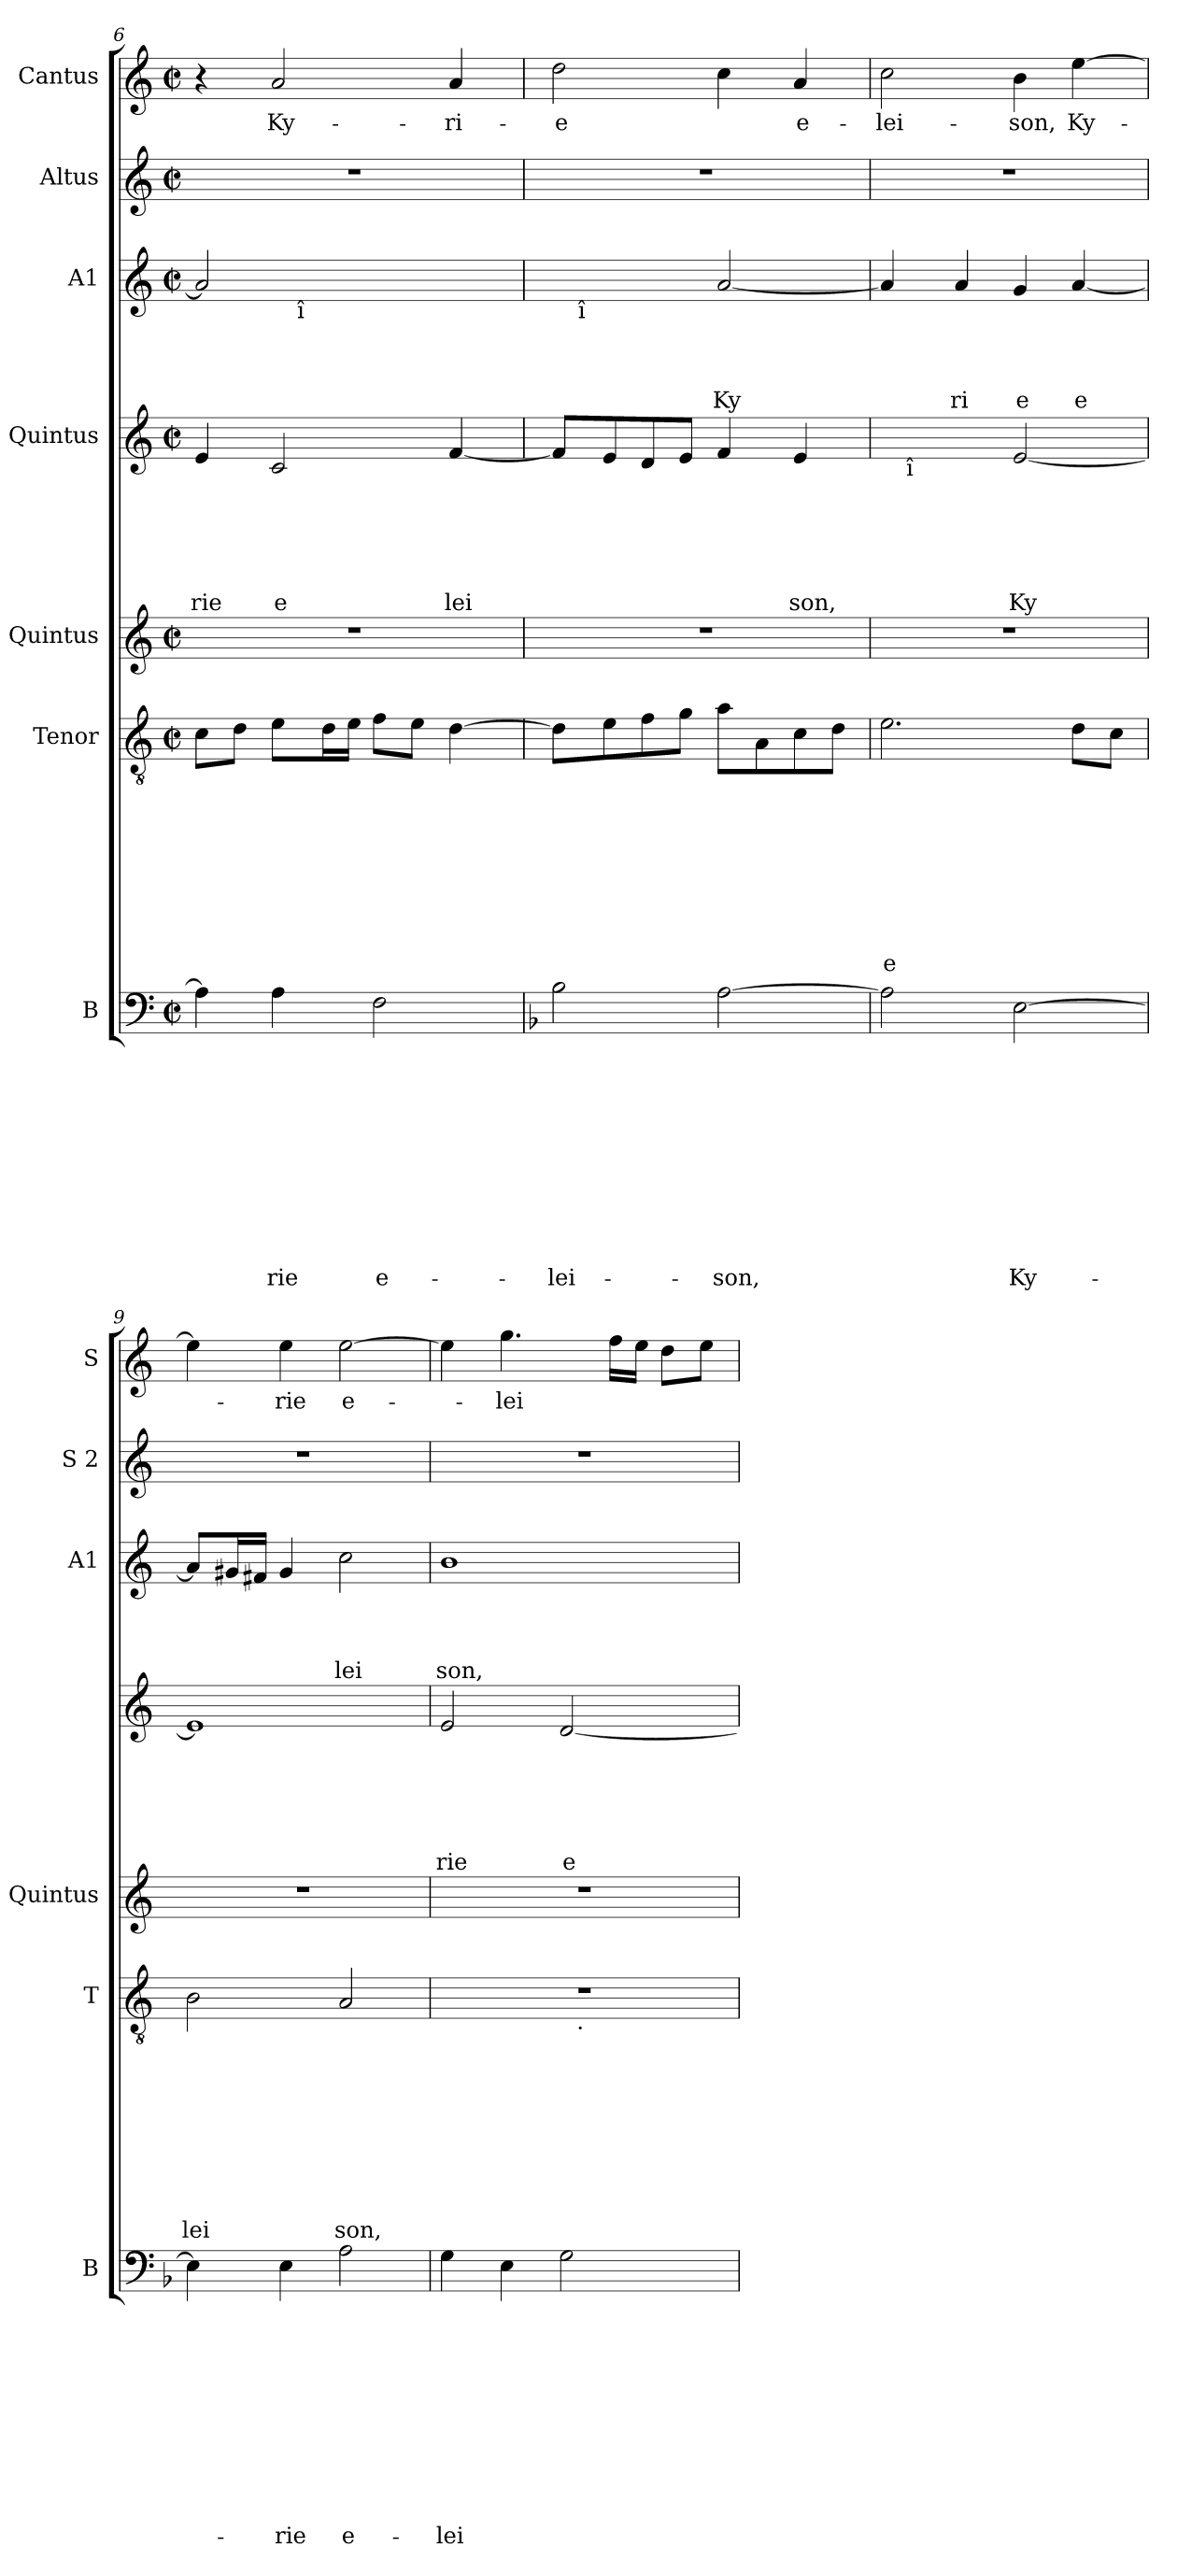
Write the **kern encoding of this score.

**kern	**text	**text	**text	**text	**text	**text	**text	**text	**text	**text	**text	**kern	**text	**text	**text	**text	**text	**text	**text	**text	**text	**kern	**kern	**text	**text	**text	**text	**text	**text	**kern	**text	**text	**text	**text	**kern	**kern	**text
*part7	*part7	*part7	*part7	*part7	*part7	*part7	*part7	*part7	*part7	*part7	*part7	*part6	*part6	*part6	*part6	*part6	*part6	*part6	*part6	*part6	*part6	*part5	*part4	*part4	*part4	*part4	*part4	*part4	*part4	*part3	*part3	*part3	*part3	*part3	*part2	*part1	*part1
*staff7	*staff7	*staff7	*staff7	*staff7	*staff7	*staff7	*staff7	*staff7	*staff7	*staff7	*staff7	*staff6	*staff6	*staff6	*staff6	*staff6	*staff6	*staff6	*staff6	*staff6	*staff6	*staff5	*staff4	*staff4	*staff4	*staff4	*staff4	*staff4	*staff4	*staff3	*staff3	*staff3	*staff3	*staff3	*staff2	*staff1	*staff1
*I"B	*	*	*	*	*	*	*	*	*	*	*	*I"Tenor	*	*	*	*	*	*	*	*	*	*I"Quintus	*I"Quintus	*	*	*	*	*	*	*I"A1	*	*	*	*	*I"Altus	*I"Cantus	*
*I'B	*	*	*	*	*	*	*	*	*	*	*	*I'T	*	*	*	*	*	*	*	*	*	*I'Quintus	*	*	*	*	*	*	*	*I'A1	*	*	*	*	*I'S 2	*I'S	*
*clefF4	*	*	*	*	*	*	*	*	*	*	*	*clefGv2	*	*	*	*	*	*	*	*	*	*clefG2	*clefG2	*	*	*	*	*	*	*clefG2	*	*	*	*	*clefG2	*clefG2	*
*k[]	*	*	*	*	*	*	*	*	*	*	*	*k[]	*	*	*	*	*	*	*	*	*	*k[]	*k[]	*	*	*	*	*	*	*k[]	*	*	*	*	*k[]	*k[]	*
*C:	*	*	*	*	*	*	*	*	*	*	*	*C:	*	*	*	*	*	*	*	*	*	*C:	*C:	*	*	*	*	*	*	*C:	*	*	*	*	*C:	*C:	*
*M2/2	*	*	*	*	*	*	*	*	*	*	*	*M2/2	*	*	*	*	*	*	*	*	*	*M2/2	*M2/2	*	*	*	*	*	*	*M2/2	*	*	*	*	*M2/2	*M2/2	*
*met(c|)	*	*	*	*	*	*	*	*	*	*	*	*met(c|)	*	*	*	*	*	*	*	*	*	*met(c|)	*met(c|)	*	*	*	*	*	*	*met(c|)	*	*	*	*	*met(c|)	*met(c|)	*
=6	=6	=6	=6	=6	=6	=6	=6	=6	=6	=6	=6	=6	=6	=6	=6	=6	=6	=6	=6	=6	=6	=6	=6	=6	=6	=6	=6	=6	=6	=6	=6	=6	=6	=6	=6	=6	=6
!	!	!	!	!	!	!	!	!	!	!	!	!	!	!	!	!	!	!	!	!	!	!	!	!	!	!	!	!	!LO:LY:b	!	!	!	!	!	!	!	!
*	*	*	*	*	*	*	*	*	*	*	*	*	*	*	*	*	*	*	*	*	*	*	*	*	*	*	*	*	*	*^	*	*	*	*	*	*	*
4A\]	.	.	.	.	.	.	.	.	.	.	.	8c\L	.	.	.	.	.	.	.	.	.	1r	4e/	.	.	.	.	.	rie	2a/]	4ryy	.	.	.	.	1r	4r	.
.	.	.	.	.	.	.	.	.	.	.	.	8d\J	.	.	.	.	.	.	.	.	.	.	.	.	.	.	.	.	.	.	.	.	.	.	.	.	.	.
!	!	!	!	!	!	!	!	!	!	!	!LO:LY:b	!	!	!	!	!	!	!	!	!	!	!	!	!	!	!	!	!	!LO:LY:b	!	!	!	!	!	!	!	!	!LO:LY:b
4A\	.	.	.	.	.	.	.	.	.	.	-rie	8e\L	.	.	.	.	.	.	.	.	.	.	2c/	.	.	.	.	.	e	.	16ryy	.	.	.	.	.	2a/	Ky-
!	!	!	!	!	!	!	!	!	!	!	!	!	!	!	!	!	!	!	!	!	!	!	!	!	!	!	!	!	!	!	!LO:TX:b:t=î	!	!	!	!	!	!	!
.	.	.	.	.	.	.	.	.	.	.	.	.	.	.	.	.	.	.	.	.	.	.	.	.	.	.	.	.	.	.	2ryy	.	.	.	.	.	.	.
.	.	.	.	.	.	.	.	.	.	.	.	16d\L	.	.	.	.	.	.	.	.	.	.	.	.	.	.	.	.	.	.	.	.	.	.	.	.	.	.
.	.	.	.	.	.	.	.	.	.	.	.	16e\JJ	.	.	.	.	.	.	.	.	.	.	.	.	.	.	.	.	.	.	.	.	.	.	.	.	.	.
!	!	!	!	!	!	!	!	!	!	!	!LO:LY:b	!	!	!	!	!	!	!	!	!	!	!	!	!	!	!	!	!	!	!	!	!	!	!	!	!	!	!
2F\	.	.	.	.	.	.	.	.	.	.	e-	8f\L	.	.	.	.	.	.	.	.	.	.	.	.	.	.	.	.	.	2ryy	.	.	.	.	.	.	.	.
.	.	.	.	.	.	.	.	.	.	.	.	8e\J	.	.	.	.	.	.	.	.	.	.	.	.	.	.	.	.	.	.	.	.	.	.	.	.	.	.
!	!	!	!	!	!	!	!	!	!	!	!	!	!	!	!	!	!	!	!	!	!	!	!	!	!	!	!	!	!LO:LY:b	!	!	!	!	!	!	!	!	!LO:LY:b
.	.	.	.	.	.	.	.	.	.	.	.	[>4d\	.	.	.	.	.	.	.	.	.	.	[<4f/	.	.	.	.	.	lei	.	.	.	.	.	.	.	4a/	-ri-
.	.	.	.	.	.	.	.	.	.	.	.	.	.	.	.	.	.	.	.	.	.	.	.	.	.	.	.	.	.	.	8.ryy	.	.	.	.	.	.	.
=7	=7	=7	=7	=7	=7	=7	=7	=7	=7	=7	=7	=7	=7	=7	=7	=7	=7	=7	=7	=7	=7	=7	=7	=7	=7	=7	=7	=7	=7	=7	=7	=7	=7	=7	=7	=7	=7	=7
*k[b-]	*	*	*	*	*	*	*	*	*	*	*	*	*	*	*	*	*	*	*	*	*	*	*	*	*	*	*	*	*	*	*	*	*	*	*	*	*	*
*F:	*	*	*	*	*	*	*	*	*	*	*	*	*	*	*	*	*	*	*	*	*	*	*	*	*	*	*	*	*	*	*	*	*	*	*	*	*	*
!	!	!	!	!	!	!	!	!	!	!	!LO:LY:b	!	!	!	!	!	!	!	!	!	!	!	!	!	!	!	!	!	!	!	!	!	!	!	!	!	!	!LO:LY:b:rj
2B-\	.	.	.	.	.	.	.	.	.	.	-lei-	8d\L]	.	.	.	.	.	.	.	.	.	1r	8f/L]	.	.	.	.	.	.	2ryy	16ryy	.	.	.	.	1r	2dd\	-e
!	!	!	!	!	!	!	!	!	!	!	!	!	!	!	!	!	!	!	!	!	!	!	!	!	!	!	!	!	!	!	!LO:TX:b:t=î	!	!	!	!	!	!	!
.	.	.	.	.	.	.	.	.	.	.	.	.	.	.	.	.	.	.	.	.	.	.	.	.	.	.	.	.	.	.	2...ryy	.	.	.	.	.	.	.
.	.	.	.	.	.	.	.	.	.	.	.	8e\	.	.	.	.	.	.	.	.	.	.	8e/	.	.	.	.	.	.	.	.	.	.	.	.	.	.	.
.	.	.	.	.	.	.	.	.	.	.	.	8f\	.	.	.	.	.	.	.	.	.	.	8d/	.	.	.	.	.	.	.	.	.	.	.	.	.	.	.
.	.	.	.	.	.	.	.	.	.	.	.	8g\J	.	.	.	.	.	.	.	.	.	.	8e/J	.	.	.	.	.	.	.	.	.	.	.	.	.	.	.
!	!	!	!	!	!	!	!	!	!	!	!LO:LY:b	!	!	!	!	!	!	!	!	!	!	!	!	!	!	!	!	!	!	!	!	!	!	!	!LO:LY:b	!	!	!
[>2A\	.	.	.	.	.	.	.	.	.	.	-son,	8a\L	.	.	.	.	.	.	.	.	.	.	4f/	.	.	.	.	.	.	[<2a/	.	.	.	.	Ky	.	4cc\	.
.	.	.	.	.	.	.	.	.	.	.	.	8A\	.	.	.	.	.	.	.	.	.	.	.	.	.	.	.	.	.	.	.	.	.	.	.	.	.	.
!	!	!	!	!	!	!	!	!	!	!	!	!	!	!	!	!	!	!	!	!	!	!	!	!	!	!	!	!	!LO:LY:b	!	!	!	!	!	!	!	!	!LO:LY:b
.	.	.	.	.	.	.	.	.	.	.	.	8c\	.	.	.	.	.	.	.	.	.	.	4e/	.	.	.	.	.	son,	.	.	.	.	.	.	.	4a/	e-
.	.	.	.	.	.	.	.	.	.	.	.	8d\J	.	.	.	.	.	.	.	.	.	.	.	.	.	.	.	.	.	.	.	.	.	.	.	.	.	.
=8	=8	=8	=8	=8	=8	=8	=8	=8	=8	=8	=8	=8	=8	=8	=8	=8	=8	=8	=8	=8	=8	=8	=8	=8	=8	=8	=8	=8	=8	=8	=8	=8	=8	=8	=8	=8	=8	=8
!	!	!	!	!	!	!	!	!	!	!	!	!	!	!	!	!	!	!	!	!	!LO:LY:b:rj	!	!	!	!	!	!	!	!	!	!	!	!	!	!	!	!	!LO:LY:b
*	*	*	*	*	*	*	*	*	*	*	*	*	*	*	*	*	*	*	*	*	*	*	*^	*	*	*	*	*	*	*v	*v	*	*	*	*	*	*	*
2A\]	.	.	.	.	.	.	.	.	.	.	.	2.e\	.	.	.	.	.	.	.	.	e	1r	2ryy	16ryy	.	.	.	.	.	.	4a/]	.	.	.	.	1r	2cc\	-lei-
!	!	!	!	!	!	!	!	!	!	!	!	!	!	!	!	!	!	!	!	!	!	!	!	!LO:TX:b:t=î	!	!	!	!	!	!	!	!	!	!	!	!	!	!
.	.	.	.	.	.	.	.	.	.	.	.	.	.	.	.	.	.	.	.	.	.	.	.	2...ryy	.	.	.	.	.	.	.	.	.	.	.	.	.	.
!	!	!	!	!	!	!	!	!	!	!	!	!	!	!	!	!	!	!	!	!	!	!	!	!	!	!	!	!	!	!	!	!	!	!	!LO:LY:b	!	!	!
.	.	.	.	.	.	.	.	.	.	.	.	.	.	.	.	.	.	.	.	.	.	.	.	.	.	.	.	.	.	.	4a/	.	.	.	ri	.	.	.
!	!	!	!	!	!	!	!	!	!	!	!LO:LY:b	!	!	!	!	!	!	!	!	!	!	!	!	!	!	!	!	!	!	!LO:LY:b	!	!	!	!	!LO:LY:b	!	!	!LO:LY:b
[>2E\	.	.	.	.	.	.	.	.	.	.	Ky-	.	.	.	.	.	.	.	.	.	.	.	[<2e/	.	.	.	.	.	.	Ky	4g/	.	.	.	e	.	4b\	-son,
!	!	!	!	!	!	!	!	!	!	!	!	!	!	!	!	!	!	!	!	!	!	!	!	!	!	!	!	!	!	!	!	!	!	!	!LO:LY:b	!	!	!LO:LY:b
.	.	.	.	.	.	.	.	.	.	.	.	8d\L	.	.	.	.	.	.	.	.	.	.	.	.	.	.	.	.	.	.	[<4a/	.	.	.	e	.	[>4ee\	Ky-
.	.	.	.	.	.	.	.	.	.	.	.	8c\J	.	.	.	.	.	.	.	.	.	.	.	.	.	.	.	.	.	.	.	.	.	.	.	.	.	.
=9	=9	=9	=9	=9	=9	=9	=9	=9	=9	=9	=9	=9	=9	=9	=9	=9	=9	=9	=9	=9	=9	=9	=9	=9	=9	=9	=9	=9	=9	=9	=9	=9	=9	=9	=9	=9	=9	=9
!	!	!	!	!	!	!	!	!	!	!	!	!	!	!	!	!	!	!	!	!	!LO:LY:b	!	!	!	!	!	!	!	!	!	!	!	!	!	!	!	!	!
*	*	*	*	*	*	*	*	*	*	*	*	*	*	*	*	*	*	*	*	*	*	*	*v	*v	*	*	*	*	*	*	*	*	*	*	*	*	*	*
4E\]	.	.	.	.	.	.	.	.	.	.	.	2B\	.	.	.	.	.	.	.	.	lei	1r	1e]	.	.	.	.	.	.	8a/L]	.	.	.	.	1r	4ee\]	.
.	.	.	.	.	.	.	.	.	.	.	.	.	.	.	.	.	.	.	.	.	.	.	.	.	.	.	.	.	.	16g#X/L	.	.	.	.	.	.	.
.	.	.	.	.	.	.	.	.	.	.	.	.	.	.	.	.	.	.	.	.	.	.	.	.	.	.	.	.	.	16f#X/JJ	.	.	.	.	.	.	.
!	!	!	!	!	!	!	!	!	!	!	!LO:LY:b	!	!	!	!	!	!	!	!	!	!	!	!	!	!	!	!	!	!	!	!	!	!	!	!	!	!LO:LY:b
4E\	.	.	.	.	.	.	.	.	.	.	-rie	.	.	.	.	.	.	.	.	.	.	.	.	.	.	.	.	.	.	4g#/	.	.	.	.	.	4ee\	-rie
!	!	!	!	!	!	!	!	!	!	!	!LO:LY:b	!	!	!	!	!	!	!	!	!	!LO:LY:b	!	!	!	!	!	!	!	!	!	!	!	!	!LO:LY:b	!	!	!LO:LY:b
2A\	.	.	.	.	.	.	.	.	.	.	e-	2A/	.	.	.	.	.	.	.	.	son,	.	.	.	.	.	.	.	.	2cc\	.	.	.	lei	.	[>2ee\	e-
!!LO:PB:g=z
=10	=10	=10	=10	=10	=10	=10	=10	=10	=10	=10	=10	=10	=10	=10	=10	=10	=10	=10	=10	=10	=10	=10	=10	=10	=10	=10	=10	=10	=10	=10	=10	=10	=10	=10	=10	=10	=10
*k[]	*	*	*	*	*	*	*	*	*	*	*	*	*	*	*	*	*	*	*	*	*	*	*	*	*	*	*	*	*	*	*	*	*	*	*	*	*
*C:	*	*	*	*	*	*	*	*	*	*	*	*	*	*	*	*	*	*	*	*	*	*	*	*	*	*	*	*	*	*	*	*	*	*	*	*	*
!	!	!	!	!	!	!	!	!	!	!	!LO:LY:b	!	!	!	!	!	!	!	!	!	!	!	!	!	!	!	!	!	!LO:LY:b	!	!	!	!	!LO:LY:b	!	!	!
*	*	*	*	*	*	*	*	*	*	*	*	*^	*	*	*	*	*	*	*	*	*	*	*	*	*	*	*	*	*	*	*	*	*	*	*	*	*
4G\	.	.	.	.	.	.	.	.	.	.	-lei	1r	2ryy	.	.	.	.	.	.	.	.	.	1r	2e/	.	.	.	.	.	rie	1b	.	.	.	son,	1r	4ee\]	.
!	!	!	!	!	!	!	!	!	!	!	!	!	!	!	!	!	!	!	!	!	!	!	!	!	!	!	!	!	!	!	!	!	!	!	!	!	!	!LO:LY:b
4E\	.	.	.	.	.	.	.	.	.	.	.	.	.	.	.	.	.	.	.	.	.	.	.	.	.	.	.	.	.	.	.	.	.	.	.	.	4.gg\	-lei
!	!	!	!	!	!	!	!	!	!	!	!	!	!	!	!	!	!	!	!	!	!	!	!	!	!	!	!	!	!	!LO:LY:b	!	!	!	!	!	!	!	!
2G\	.	.	.	.	.	.	.	.	.	.	.	.	32ryy	.	.	.	.	.	.	.	.	.	.	[<2d/	.	.	.	.	.	e-	.	.	.	.	.	.	.	.
!	!	!	!	!	!	!	!	!	!	!	!	!	!LO:TX:b:t=·	!	!	!	!	!	!	!	!	!	!	!	!	!	!	!	!	!	!	!	!	!	!	!	!	!
.	.	.	.	.	.	.	.	.	.	.	.	.	4...ryy	.	.	.	.	.	.	.	.	.	.	.	.	.	.	.	.	.	.	.	.	.	.	.	.	.
.	.	.	.	.	.	.	.	.	.	.	.	.	.	.	.	.	.	.	.	.	.	.	.	.	.	.	.	.	.	.	.	.	.	.	.	.	16ff\LL	.
.	.	.	.	.	.	.	.	.	.	.	.	.	.	.	.	.	.	.	.	.	.	.	.	.	.	.	.	.	.	.	.	.	.	.	.	.	16ee\JJ	.
.	.	.	.	.	.	.	.	.	.	.	.	.	.	.	.	.	.	.	.	.	.	.	.	.	.	.	.	.	.	.	.	.	.	.	.	.	8dd\L	.
.	.	.	.	.	.	.	.	.	.	.	.	.	.	.	.	.	.	.	.	.	.	.	.	.	.	.	.	.	.	.	.	.	.	.	.	.	8ee\J	.
*	*	*	*	*	*	*	*	*	*	*	*	*v	*v	*	*	*	*	*	*	*	*	*	*	*	*	*	*	*	*	*	*	*	*	*	*	*	*	*
=	=	=	=	=	=	=	=	=	=	=	=	=	=	=	=	=	=	=	=	=	=	=	=	=	=	=	=	=	=	=	=	=	=	=	=	=	=
*-	*-	*-	*-	*-	*-	*-	*-	*-	*-	*-	*-	*-	*-	*-	*-	*-	*-	*-	*-	*-	*-	*-	*-	*-	*-	*-	*-	*-	*-	*-	*-	*-	*-	*-	*-	*-	*-
